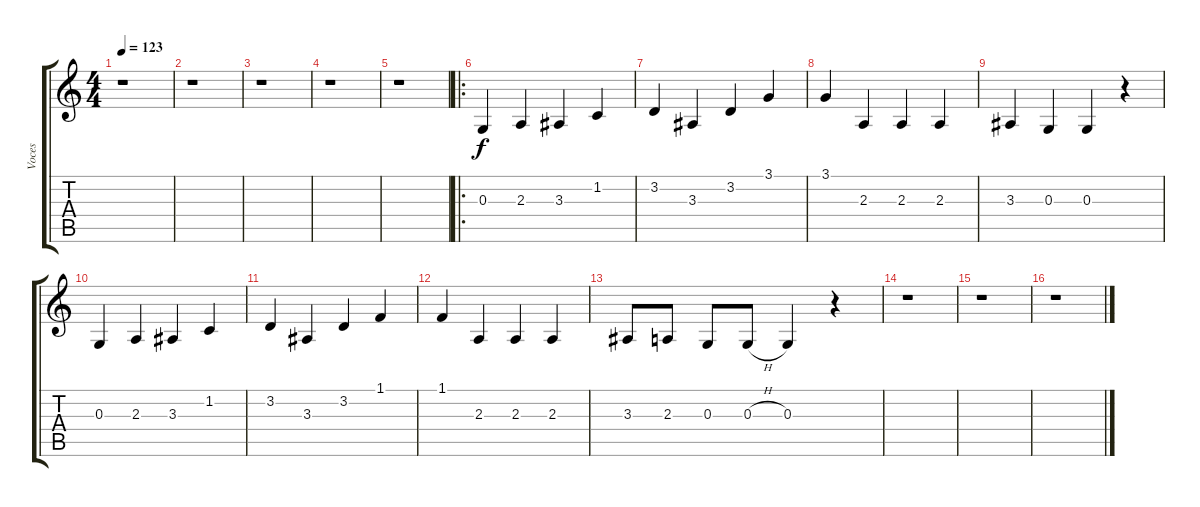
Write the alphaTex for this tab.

\track ("Voces" "Voces") {instrument lead2sawtooth}
\staff {score tabs}
\tuning (E4 B3 G3 D3 A2 E2) {hide}
\ts (4 4)
\tempo 123
\clef g2
\ks c
r.1{dy f} |
r.1 |
r.1 |
r.1 |
r.1 |
\ro
0.3.4 2.3.4 3.3.4 1.2.4 |
3.2.4 3.3.4 3.2.4 3.1.4 |
3.1.4 2.3.4 2.3.4 2.3.4 |
3.3.4 0.3.4 0.3.4 r.4 |
0.3.4 2.3.4 3.3.4 1.2.4 |
3.2.4 3.3.4 3.2.4 1.1.4 |
1.1.4 2.3.4 2.3.4 2.3.4 |
3.3.8 2.3.8 0.3.8 0.3{h}.8 0.3.4 r.4 |
r.1 |
r.1 |
r.1
